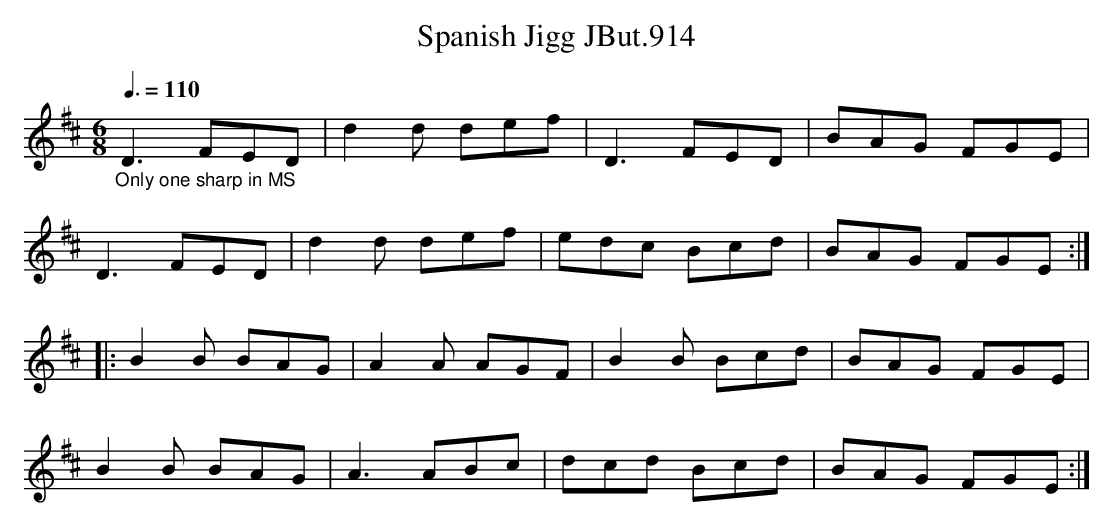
X:1
T:Spanish Jigg JBut.914
M:6/8
L:1/8
Q:3/8=110
K:D
"_Only one sharp in MS"D3 FED | d2d def | D3 FED | BAG FGE |
D3 FED | d2d def | edc Bcd | BAG FGE :|
|: B2B BAG | A2A AGF | B2B Bcd | BAG FGE |
B2B BAG | A3 ABc | dcd Bcd | BAG FGE :|
